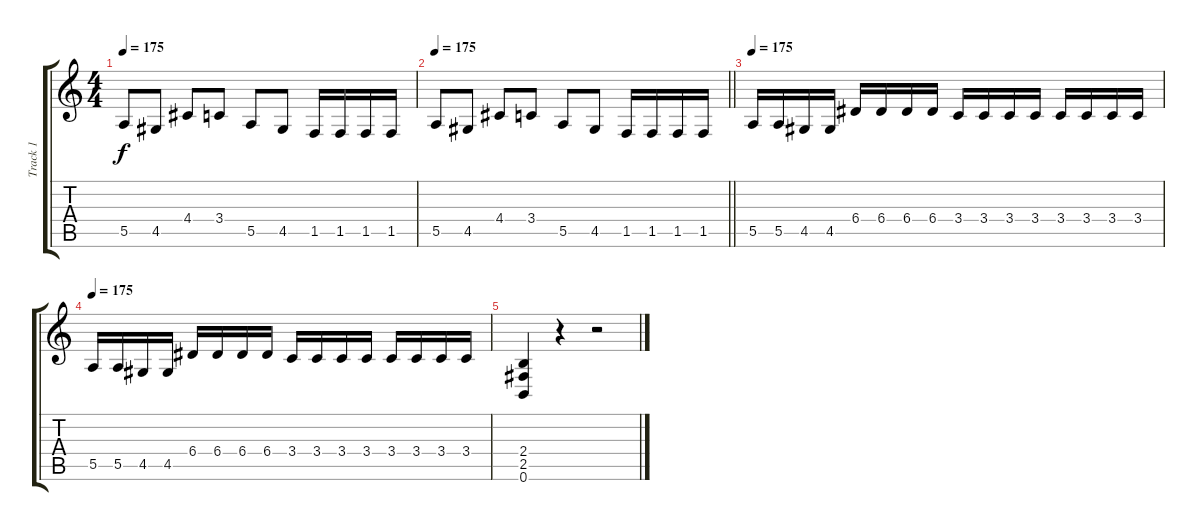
\track ("Track 1" "Track 1") {instrument distortionguitar}
\staff {score tabs}
\tuning (B3 Gb3 D3 A2 E2 B1) {hide}
\ts (4 4)
\tempo 175
\clef g2
\ks c
5.5.8{dy f} 4.5.8 4.4.8 3.4.8 5.5.8 4.5.8 1.5.16 1.5.16 1.5.16 1.5.16 |
\tempo 175
\barLineRight lightlight
5.5.8 4.5.8 4.4.8 3.4.8 5.5.8 4.5.8 1.5.16 1.5.16 1.5.16 1.5.16 |
\tempo 175
5.5.16 5.5.16 4.5.16 4.5.16 6.4.16 6.4.16 6.4.16 6.4.16 3.4.16 3.4.16 3.4.16 3.4.16 3.4.16 3.4.16 3.4.16 3.4.16 |
\tempo 175
5.5.16 5.5.16 4.5.16 4.5.16 6.4.16 6.4.16 6.4.16 6.4.16 3.4.16 3.4.16 3.4.16 3.4.16 3.4.16 3.4.16 3.4.16 3.4.16 |
(2.4 2.5 0.6).4 r.4 r.2
